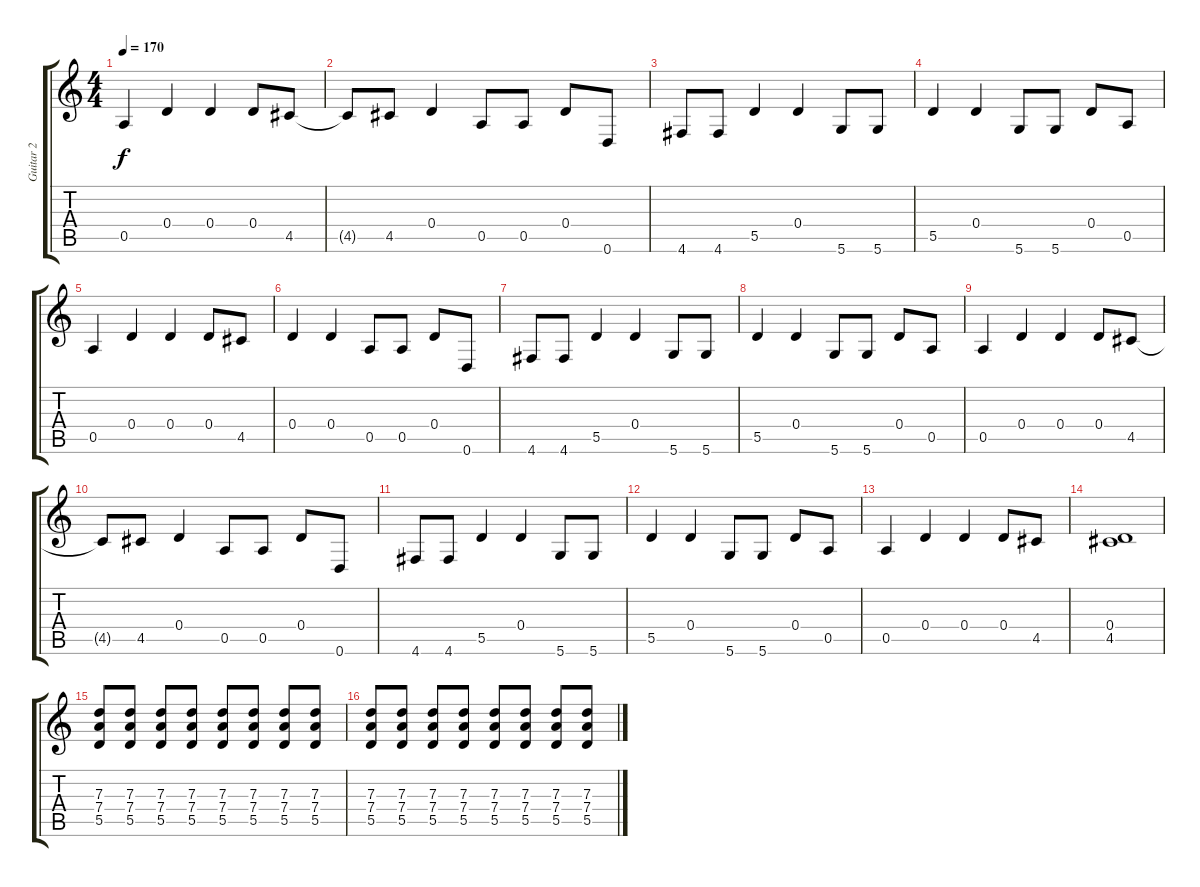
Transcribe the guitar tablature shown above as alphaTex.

\track ("Guitar 2" "Guitar 2") {instrument overdrivenguitar}
\staff {score tabs}
\tuning (E4 B3 G3 D3 A2 D2) {hide}
\ts (4 4)
\tempo 170
\clef g2
\ks c
0.5.4{dy f} 0.4.4 0.4.4 0.4.8 4.5.8 |
4.5{t}.8 4.5.8 0.4.4 0.5.8 0.5.8 0.4.8 0.6.8 |
4.6.8 4.6.8 5.5.4 0.4.4 5.6.8 5.6.8 |
5.5.4 0.4.4 5.6.8 5.6.8 0.4.8 0.5.8 |
0.5.4 0.4.4 0.4.4 0.4.8 4.5.8 |
0.4.4 0.4.4 0.5.8 0.5.8 0.4.8 0.6.8 |
4.6.8 4.6.8 5.5.4 0.4.4 5.6.8 5.6.8 |
5.5.4 0.4.4 5.6.8 5.6.8 0.4.8 0.5.8 |
0.5.4 0.4.4 0.4.4 0.4.8 4.5.8 |
4.5{t}.8 4.5.8 0.4.4 0.5.8 0.5.8 0.4.8 0.6.8 |
4.6.8 4.6.8 5.5.4 0.4.4 5.6.8 5.6.8 |
5.5.4 0.4.4 5.6.8 5.6.8 0.4.8 0.5.8 |
0.5.4 0.4.4 0.4.4 0.4.8 4.5.8 |
(0.4 4.5).1 |
(7.3 7.4 5.5).8 (7.3 7.4 5.5).8 (7.3 7.4 5.5).8 (7.3 7.4 5.5).8 (7.3 7.4 5.5).8 (7.3 7.4 5.5).8 (7.3 7.4 5.5).8 (7.3 7.4 5.5).8 |
(7.3 7.4 5.5).8 (7.3 7.4 5.5).8 (7.3 7.4 5.5).8 (7.3 7.4 5.5).8 (7.3 7.4 5.5).8 (7.3 7.4 5.5).8 (7.3 7.4 5.5).8 (7.3 7.4 5.5).8
